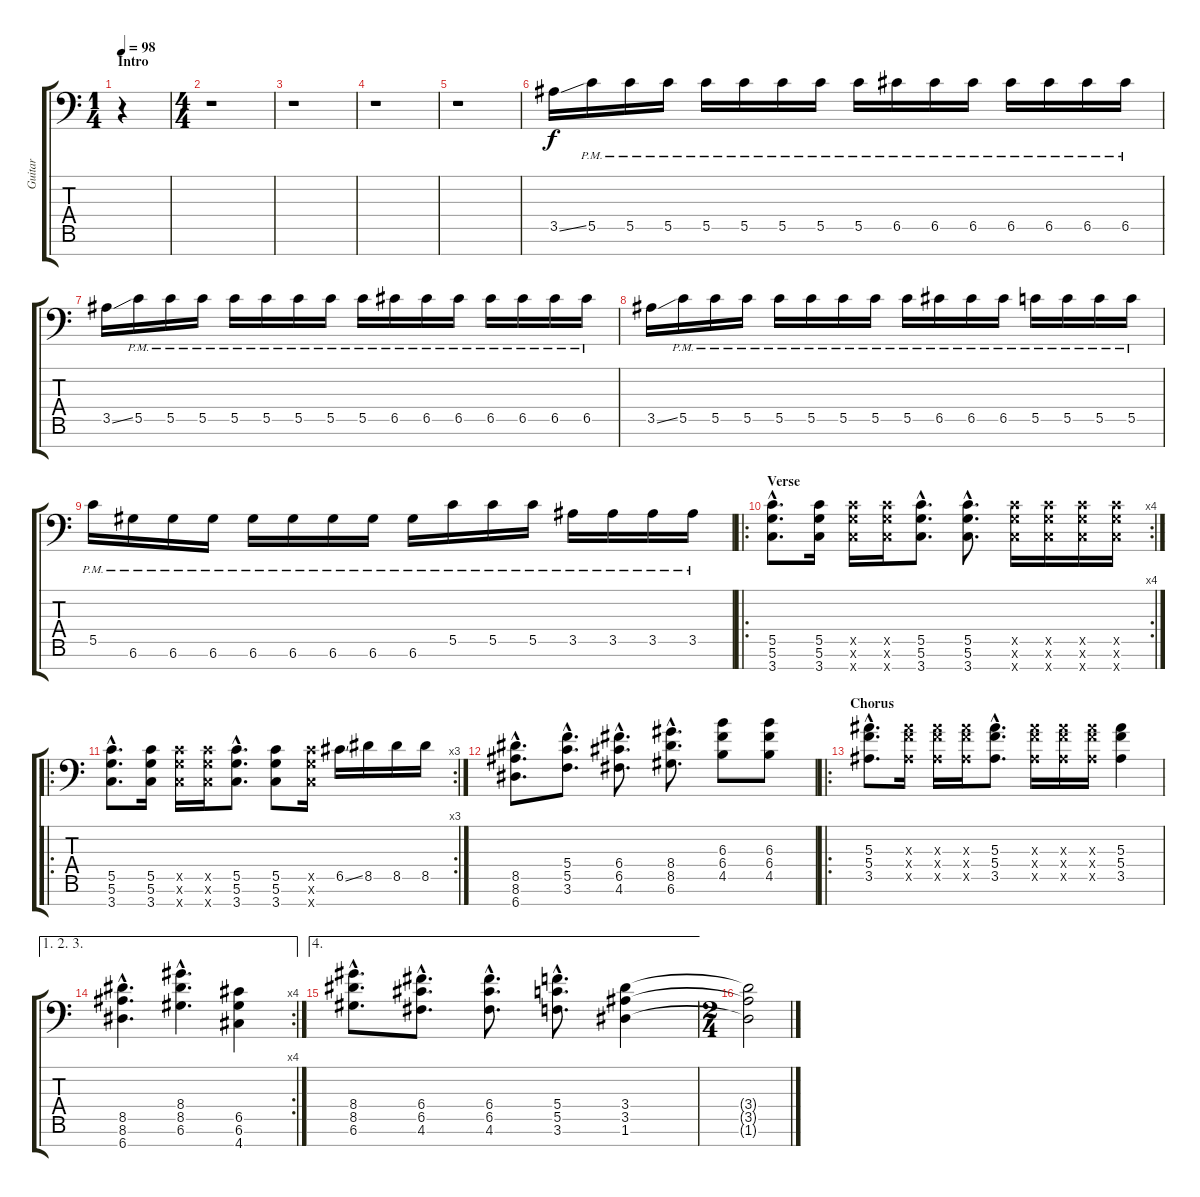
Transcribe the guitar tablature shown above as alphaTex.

\track ("Guitar" "Guitar") {instrument distortionguitar}
\staff {score tabs}
\tuning (D4 A3 F3 C3 G2 D2 A1) {hide}
\ts (1 4)
\section ("" "Intro")
\tempo 98
\clef f4
\ks c
r.4{dy f instrument distortionguitar} |
\ts (4 4)
r.1 |
r.1 |
r.1 |
r.1 |
3.5{ss}.16 5.5{pm}.16 5.5{pm}.16 5.5{pm}.16 5.5{pm}.16 5.5{pm}.16 5.5{pm}.16 5.5{pm}.16 5.5{pm}.16 6.5{pm}.16 6.5{pm}.16 6.5{pm}.16 6.5{pm}.16 6.5{pm}.16 6.5{pm}.16 6.5{pm}.16 |
3.5{ss}.16 5.5{pm}.16 5.5{pm}.16 5.5{pm}.16 5.5{pm}.16 5.5{pm}.16 5.5{pm}.16 5.5{pm}.16 5.5{pm}.16 6.5{pm}.16 6.5{pm}.16 6.5{pm}.16 6.5{pm}.16 6.5{pm}.16 6.5{pm}.16 6.5{pm}.16 |
3.5{ss}.16 5.5{pm}.16 5.5{pm}.16 5.5{pm}.16 5.5{pm}.16 5.5{pm}.16 5.5{pm}.16 5.5{pm}.16 5.5{pm}.16 6.5{pm}.16 6.5{pm}.16 6.5{pm}.16 5.5{pm}.16 5.5{pm}.16 5.5{pm}.16 5.5{pm}.16 |
5.5{pm}.16 6.6{pm}.16 6.6{pm}.16 6.6{pm}.16 6.6{pm}.16 6.6{pm}.16 6.6{pm}.16 6.6{pm}.16 6.6{pm}.16 5.5{pm}.16 5.5{pm}.16 5.5{pm}.16 3.5{pm}.16 3.5{pm}.16 3.5{pm}.16 3.5{pm}.16 |
\ro
\rc 4
\section ("" "Verse")
(5.5{hac} 5.6{hac} 3.7{hac}).8{d} (5.5 5.6 3.7).16 (5.5{x} 5.6{x} 3.7{x}).16 (5.5{x} 5.6{x} 3.7{x}).16 (5.5{hac} 5.6{hac} 3.7{hac}).8{d} (5.5{hac} 5.6{hac} 3.7{hac}).8{d} (5.5{x} 5.6{x} 3.7{x}).16 (5.5{x} 5.6{x} 3.7{x}).16 (5.5{x} 5.6{x} 3.7{x}).16 (5.5{x} 5.6{x} 3.7{x}).16 |
\ro
\rc 3
(5.5{hac} 5.6{hac} 3.7{hac}).8{d} (5.5 5.6 3.7).16 (5.5{x} 5.6{x} 3.7{x}).16 (5.5{x} 5.6{x} 3.7{x}).16 (5.5{hac} 5.6{hac} 3.7{hac}).8{d} (5.5 5.6 3.7).8 (5.5{x} 5.6{x} 3.7{x}).16 6.5{ss}.16 8.5.16 8.5.16 8.5.16 |
(8.5{hac} 8.6{hac} 6.7{hac}).8{d} (5.4{hac} 5.5{hac} 3.6{hac}).8{d} (6.4{hac} 6.5{hac} 4.6{hac}).8{d} (8.4{hac} 8.5{hac} 6.6{hac}).8{d} (6.3 6.4 4.5).8 (6.3 6.4 4.5).8 |
\ro
\section ("" "Chorus")
(5.3{hac} 5.4{hac} 3.5{hac}).8{d} (5.3{x} 5.4{x} 3.5{x}).16 (5.3{x} 5.4{x} 3.5{x}).16 (5.3{x} 5.4{x} 3.5{x}).16 (5.3{hac} 5.4{hac} 3.5{hac}).8{d} (5.3{x} 5.4{x} 3.5{x}).16 (5.3{x} 5.4{x} 3.5{x}).16 (5.3{x} 5.4{x} 3.5{x}).16 (5.3 5.4 3.5).4 |
\ae (1 2 3)
\rc 4
(8.5{hac} 8.6{hac} 6.7{hac}).4{d} (8.4{hac} 8.5{hac} 6.6{hac}).4{d} (6.5 6.6 4.7).4 |
\ae 4
(8.4{hac} 8.5{hac} 6.6{hac}).8{d} (6.4{hac} 6.5{hac} 4.6{hac}).8{d} (6.4{hac} 6.5{hac} 4.6{hac}).8{d} (5.4{hac} 5.5{hac} 3.6{hac}).8{d} (3.4 3.5 1.6).4 |
\ts (2 4)
(3.4{t} 3.5{t} 1.6{t}).2
